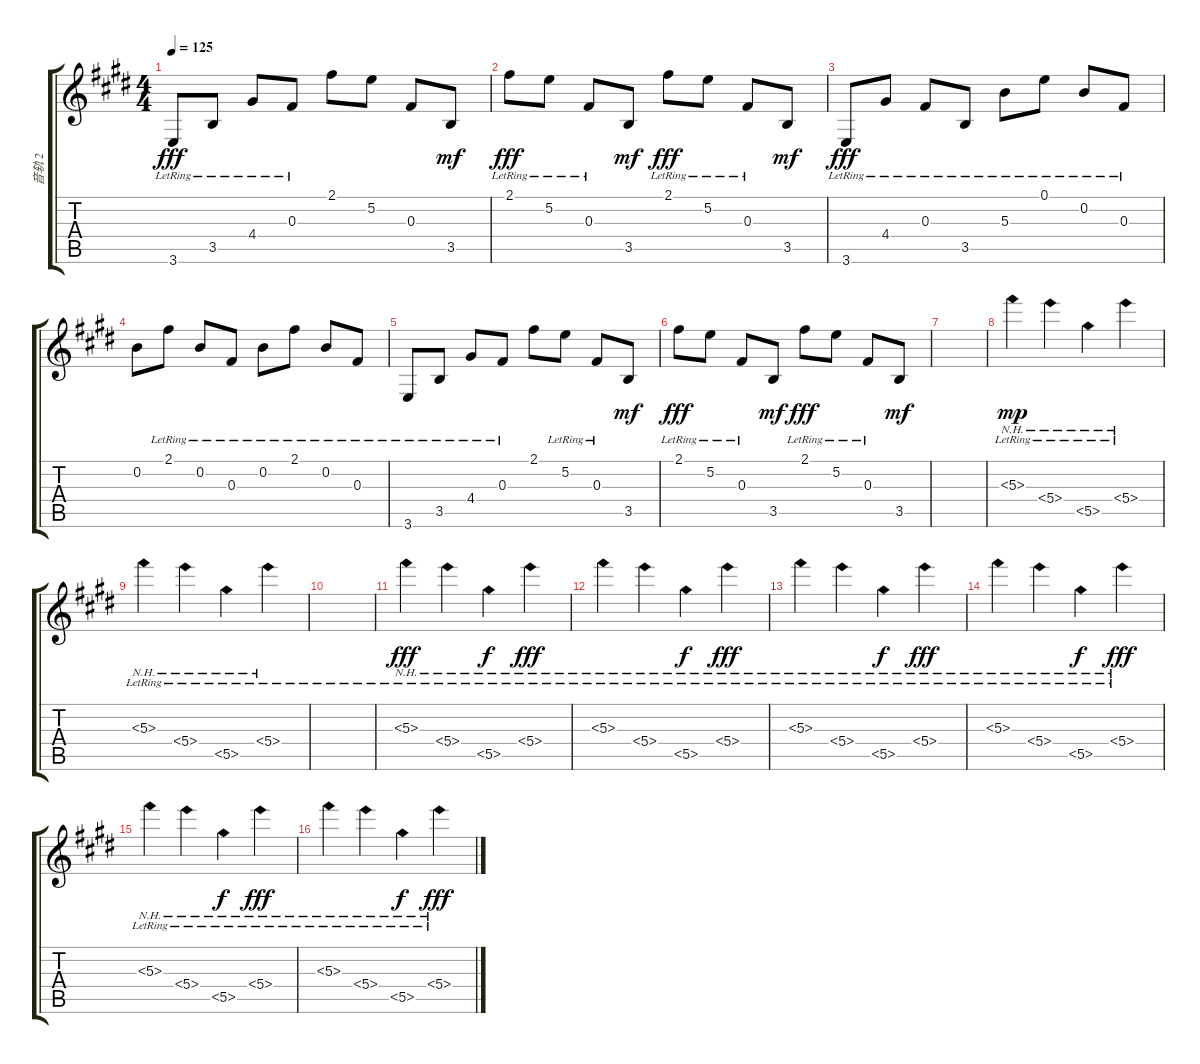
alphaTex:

\track ("音轨 2" "音轨 2") {instrument acousticguitarnylon}
\staff {score tabs}
\tuning (E4 B3 Gb3 E3 Ab2 Db2) {hide}
\ts (4 4)
\tempo 125
\clef g2
\ks e
3.6{lr}.8{dy fff} 3.5{lr}.8 4.4{lr}.8 0.3{lr}.8 2.1.8 5.2.8 0.3.8 3.5.8{dy mf} |
2.1{lr}.8{dy fff} 5.2{lr}.8 0.3{lr}.8 3.5.8{dy mf} 2.1{lr}.8{dy fff} 5.2{lr}.8 0.3{lr}.8 3.5.8{dy mf} |
3.6{lr}.8{dy fff} 4.4{lr}.8 0.3{lr}.8 3.5{lr}.8 5.3{lr}.8 0.1{lr}.8 0.2{lr}.8 0.3{lr}.8 |
0.2.8 2.1{lr}.8 0.2{lr}.8 0.3{lr}.8 0.2{lr}.8 2.1{lr}.8 0.2{lr}.8 0.3{lr}.8 |
3.6{lr}.8 3.5{lr}.8 4.4{lr}.8 0.3{lr}.8 2.1.8 5.2{lr}.8 0.3{lr}.8 3.5.8{dy mf} |
2.1{lr}.8{dy fff} 5.2{lr}.8 0.3{lr}.8 3.5.8{dy mf} 2.1{lr}.8{dy fff} 5.2{lr}.8 0.3{lr}.8 3.5.8{dy mf} |
|
5.3{nh lr}.4{dy mp} 5.4{nh lr}.4 5.5{nh lr}.4 5.4{nh lr}.4 |
5.3{nh lr}.4 5.4{nh lr}.4 5.5{nh lr}.4 5.4{nh lr}.4 |
|
5.3{nh lr}.4{dy fff} 5.4{nh lr}.4 5.5{nh lr}.4{dy f} 5.4{nh lr}.4{dy fff} |
5.3{nh lr}.4 5.4{nh lr}.4 5.5{nh lr}.4{dy f} 5.4{nh lr}.4{dy fff} |
5.3{nh lr}.4 5.4{nh lr}.4 5.5{nh lr}.4{dy f} 5.4{nh lr}.4{dy fff} |
5.3{nh lr}.4 5.4{nh lr}.4 5.5{nh lr}.4{dy f} 5.4{nh lr}.4{dy fff} |
5.3{nh lr}.4 5.4{nh lr}.4 5.5{nh lr}.4{dy f} 5.4{nh lr}.4{dy fff} |
5.3{nh lr}.4 5.4{nh lr}.4 5.5{nh lr}.4{dy f} 5.4{nh lr}.4{dy fff}
